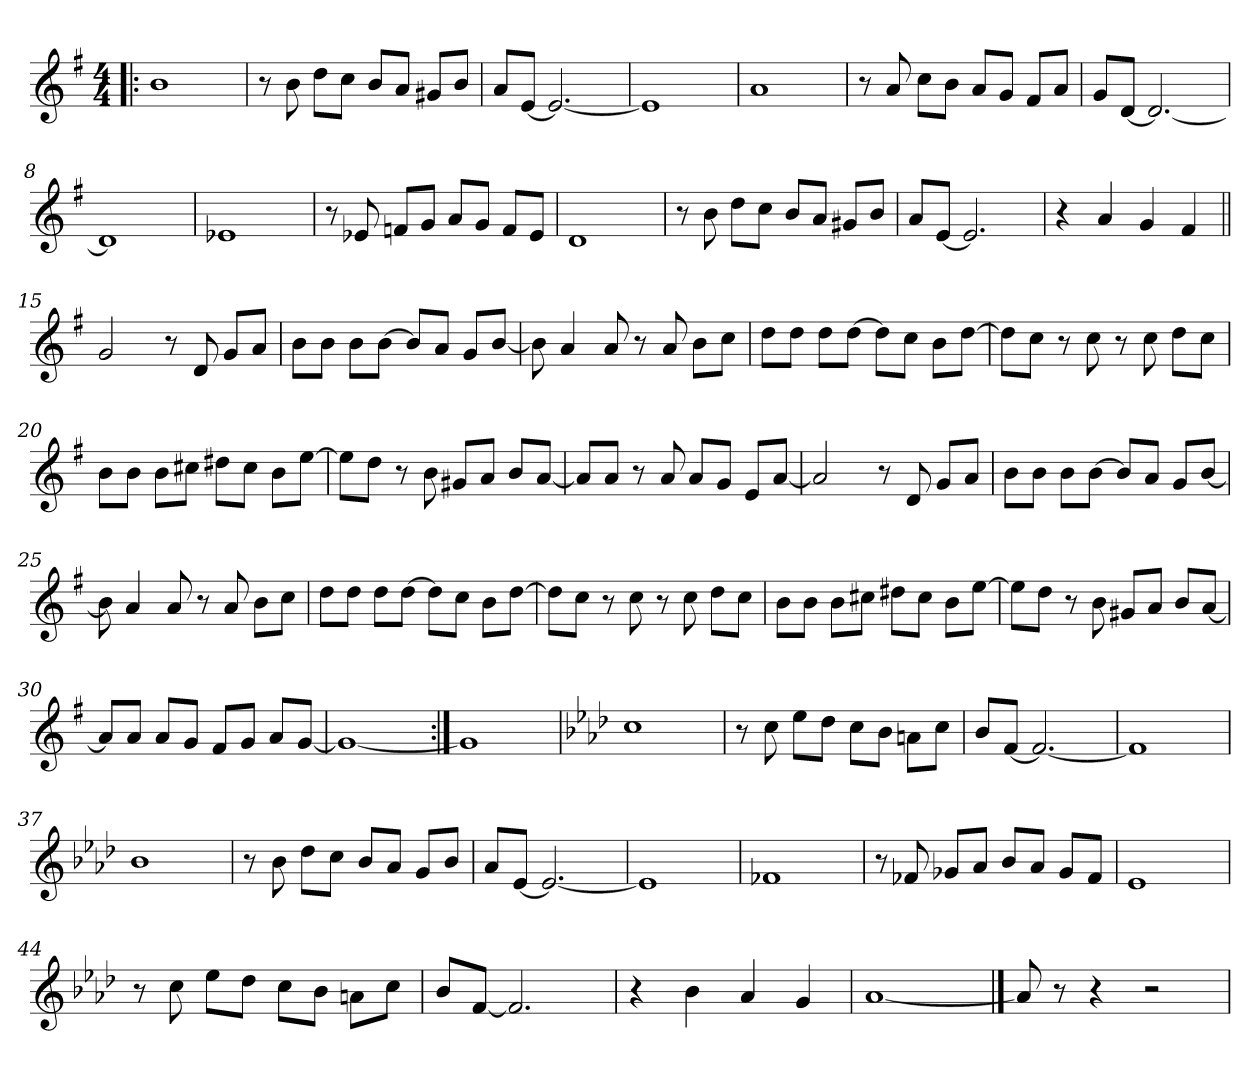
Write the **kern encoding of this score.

**kern
*part1
*staff1
*clefG2
*k[f#]
*G:
*M4/4
=1!|:
1b
=2
8r
8b\
8dd\L
8cc\J
8b/L
8a/J
8g#X/L
8b/J
=3
8a/L
[8e/J
2.e/_
=4
1e]
=5
1a
=6
8r
8a/
8cc\L
8b\J
8a/L
8g/J
8f#/L
8a/J
!!LO:LB:g=z
=7
8g/L
[8d/J
2.d/_
=8
1d]
=9
1e-X
=10
8r
8e-X/
8fn/L
8g/J
8a/L
8g/J
8f/L
8e-/J
=11
1d
=12
8r
8b\
8dd\L
8cc\J
8b/L
8a/J
8g#X/L
8b/J
!!LO:LB:g=z
=13
8a/L
[8e/J
2.e/]
=14
4r
4a/
4g/
4f#/
=15||
2g/
8r
8d/
8g/L
8a/J
=16
8b\L
8b\J
8b\L
[8b\J
8b/L]
8a/J
8g/L
[8b/J
=17
8b\]
4a/
8a/
8r
8a/
8b\L
8cc\J
=18
8dd\L
8dd\J
8dd\L
[8dd\J
8dd\L]
8cc\J
8b\L
[8dd\J
!!LO:LB:g=z
=19
8dd\L]
8cc\J
8r
8cc\
8r
8cc\
8dd\L
8cc\J
=20
8b\L
8b\J
8b\L
8cc#X\J
8dd#X\L
8cc#\J
8b\L
[8ee\J
=21
8ee\L]
8dd\J
8r
8b\
8g#X/L
8a/J
8b/L
[8a/J
=22
8a/L]
8a/J
8r
8a/
8a/L
8g/J
8e/L
[8a/J
!!LO:LB:g=z
=23
2a/]
8r
8d/
8g/L
8a/J
=24
8b\L
8b\J
8b\L
[8b\J
8b/L]
8a/J
8g/L
[8b/J
=25
8b\]
4a/
8a/
8r
8a/
8b\L
8cc\J
=26
8dd\L
8dd\J
8dd\L
[8dd\J
8dd\L]
8cc\J
8b\L
[8dd\J
=27
8dd\L]
8cc\J
8r
8cc\
8r
8cc\
8dd\L
8cc\J
!!LO:LB:g=z
=28
8b\L
8b\J
8b\L
8cc#X\J
8dd#X\L
8cc#\J
8b\L
[8ee\J
=29
8ee\L]
8dd\J
8r
8b\
8g#X/L
8a/J
8b/L
[8a/J
=30
8a/L]
8a/J
8a/L
8g/J
8f#/L
8g/J
8a/L
[8g/J
=31
1g_
=32:|!
1g]
!!LO:LB:g=z
=33
*k[b-e-a-d-]
*A-:
1cc
=34
8r
8cc\
8ee-\L
8dd-\J
8cc\L
8b-\J
8an\L
8cc\J
=35
8b-/L
[8f/J
2.f/_
=36
1f]
=37
1b-
=38
8r
8b-\
8dd-\L
8cc\J
8b-/L
8a-/J
8g/L
8b-/J
!!LO:LB:g=z
=39
8a-/L
[8e-/J
2.e-/_
=40
1e-]
=41
1f-X
=42
8r
8f-X/
8g-X/L
8a-/J
8b-/L
8a-/J
8g-/L
8f-/J
=43
1e-
=44
8r
8cc\
8ee-\L
8dd-\J
8cc\L
8b-\J
8an\L
8cc\J
!!LO:LB:g=z
=45
8b-/L
[8f/J
2.f/]
=46
4r
4b-\
4a-/
4g/
=47
[1a-
==48
8a-/]
8r
4r
2r
=
*-
